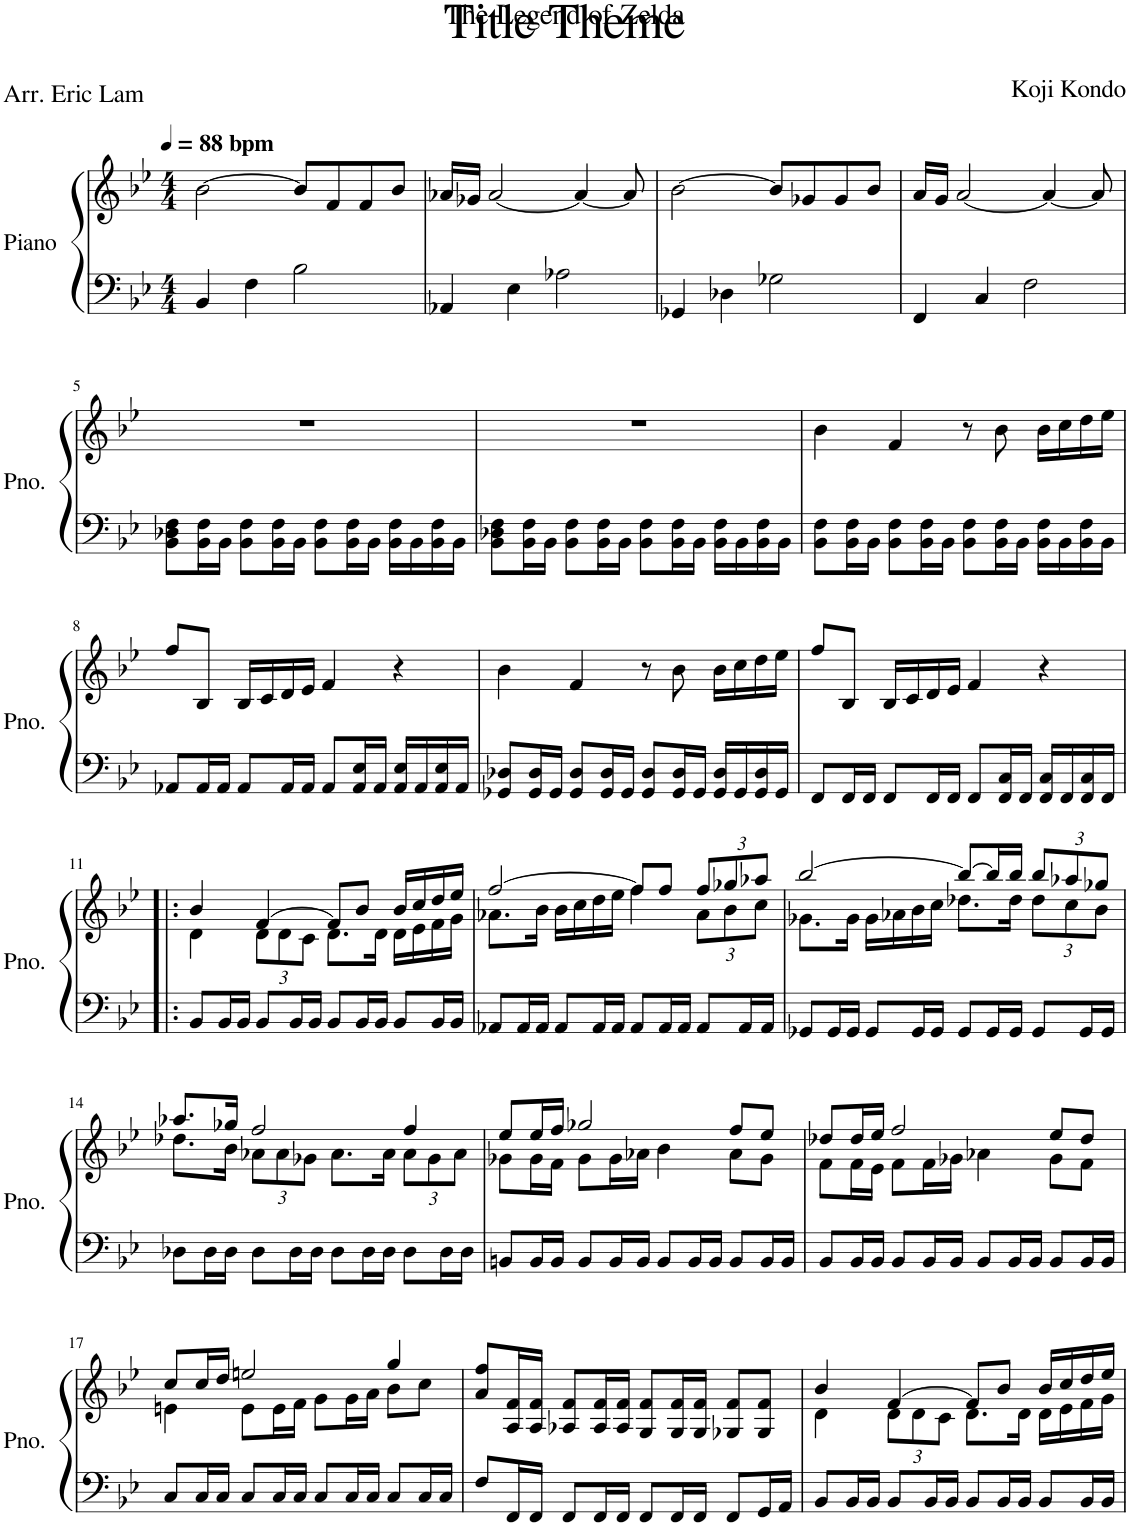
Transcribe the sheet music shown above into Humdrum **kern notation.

**kern	**kern
*part1	*part1
*staff2	*staff1
*I"Piano	*
*I'Pno.	*
*clefF4	*clefG2
*k[b-e-]	*k[b-e-]
*M4/4	*M4/4
*MM88	*MM88
=1	=1
!	!LO:TX:a:B:t=bpm
4BB-/	[2b-\
4F\	.
2B-\	8b-/L]
.	8f/
.	8f/
.	8b-/J
=2	=2
4AA-X/	16a-X/LL
.	16g-X/JJ
.	[2a-/
4E-\	.
2A-X\	.
.	4a-/_
.	8a-/]
=3	=3
4GG-X/	[2b-\
4D-X\	.
2G-X\	8b-/L]
.	8g-X/
.	8g-/
.	8b-/J
=4	=4
4FF/	16a/LL
.	16g/JJ
.	[2a/
4C/	.
2F\	.
.	4a/_
.	8a/]
!!LO:LB:g=z
=5	=5
8BB-\ 8D-X\ 8F\L	1r
16BB-\ 16F\L	.
16BB-\JJ	.
8BB-\ 8F\L	.
16BB-\ 16F\L	.
16BB-\JJ	.
8BB-\ 8F\L	.
16BB-\ 16F\L	.
16BB-\JJ	.
16BB-\ 16F\LL	.
16BB-\	.
16BB-\ 16F\	.
16BB-\JJ	.
=6	=6
8BB-\ 8D-X\ 8F\L	1r
16BB-\ 16F\L	.
16BB-\JJ	.
8BB-\ 8F\L	.
16BB-\ 16F\L	.
16BB-\JJ	.
8BB-\ 8F\L	.
16BB-\ 16F\L	.
16BB-\JJ	.
16BB-\ 16F\LL	.
16BB-\	.
16BB-\ 16F\	.
16BB-\JJ	.
=7	=7
8BB-\ 8F\L	4b-\
16BB-\ 16F\L	.
16BB-\JJ	.
8BB-\ 8F\L	4f/
16BB-\ 16F\L	.
16BB-\JJ	.
8BB-\ 8F\L	8r
16BB-\ 16F\L	8b-\
16BB-\JJ	.
16BB-\ 16F\LL	16b-\LL
16BB-\	16cc\
16BB-\ 16F\	16dd\
16BB-\JJ	16ee-\JJ
!!LO:LB:g=z
=8	=8
8AA-X/L	8ff/L
16AA-/L	8B-/J
16AA-/JJ	.
8AA-/L	16B-/LL
.	16c/
16AA-/L	16d/
16AA-/JJ	16e-/JJ
8AA-/L	4f/
16AA-/ 16E-/L	.
16AA-/JJ	.
16AA-/ 16E-/LL	4r
16AA-/	.
16AA-/ 16E-/	.
16AA-/JJ	.
=9	=9
8GG-X/ 8D-X/L	4b-\
16GG-/ 16D-/L	.
16GG-/JJ	.
8GG-/ 8D-/L	4f/
16GG-/ 16D-/L	.
16GG-/JJ	.
8GG-/ 8D-/L	8r
16GG-/ 16D-/L	8b-\
16GG-/JJ	.
16GG-/ 16D-/LL	16b-\LL
16GG-/	16cc\
16GG-/ 16D-/	16dd\
16GG-/JJ	16ee-\JJ
=10	=10
8FF/L	8ff/L
16FF/L	8B-/J
16FF/JJ	.
8FF/L	16B-/LL
.	16c/
16FF/L	16d/
16FF/JJ	16e-/JJ
8FF/L	4f/
16FF/ 16C/L	.
16FF/JJ	.
16FF/ 16C/LL	4r
16FF/	.
16FF/ 16C/	.
16FF/JJ	.
!!LO:LB:g=z
=11!|:	=11!|:
*	*^
8BB-/L	4b-/	4d\
16BB-/L	.	.
16BB-/JJ	.	.
*	*	*Xbrackettup
8BB-/L	[4f/	12d\L
.	.	12d\
16BB-/L	.	.
.	.	12c\J
16BB-/JJ	.	.
8BB-/L	8f/L]	8.d\L
16BB-/L	8b-/J	.
16BB-/JJ	.	16d\Jk
8BB-/L	16b-/LL	16d\LL
.	16cc/	16e-\
16BB-/L	16dd/	16f\
16BB-/JJ	16ee-/JJ	16g\JJ
=12	=12	=12
8AA-X/L	[2ff/	8.a-X\L
16AA-/L	.	.
16AA-/JJ	.	16b-\Jk
8AA-/L	.	16b-\LL
.	.	16cc\
16AA-/L	.	16dd\
16AA-/JJ	.	16ee-\JJ
8AA-/L	8ff/L]	4ff\
16AA-/L	8ff/J	.
16AA-/JJ	.	.
8AA-/L	12ff/L	12a-\L
.	12gg-X/	12b-\
16AA-/L	.	.
.	12aa-X/J	12cc\J
16AA-/JJ	.	.
=13	=13	=13
8GG-X/L	[2bb-/	8.g-X\L
16GG-/L	.	.
16GG-/JJ	.	16g-\Jk
8GG-/L	.	16g-\LL
.	.	16a-X\
16GG-/L	.	16b-\
16GG-/JJ	.	16cc\JJ
8GG-/L	8bb-/L_	8.dd-X\L
16GG-/L	16bb-/L]	.
16GG-/JJ	16bb-/JJ	16dd-\Jk
8GG-/L	12bb-/L	12dd-\L
.	12aa-X/	12cc\
16GG-/L	.	.
.	12gg-X/J	12b-\J
16GG-/JJ	.	.
!!LO:LB:g=z	!!
=14	=14	=14
8D-X\L	8.aa-X/L	8.dd-X\L
16D-\L	.	.
16D-\JJ	16gg-X/Jk	16b-\Jk
8D-\L	2ff/	12a-X\L
.	.	12a-\
16D-\L	.	.
.	.	12g-X\J
16D-\JJ	.	.
8D-\L	.	8.a-\L
16D-\L	.	.
16D-\JJ	.	16a-\Jk
8D-\L	4ff/	12a-\L
.	.	12g-\
16D-\L	.	.
.	.	12a-\J
16D-\JJ	.	.
=15	=15	=15
8BBn/L	8ee-/L	8g-X\L
16BB/L	16ee-/L	16g-\L
16BB/JJ	16ff/JJ	16f\JJ
8BB/L	2gg-X/	8g-\L
16BB/L	.	16g-\L
16BB/JJ	.	16a-X\JJ
8BB/L	.	4b-\
16BB/L	.	.
16BB/JJ	.	.
8BB/L	8ff/L	8a-\L
16BB/L	8ee-/J	8g-\J
16BB/JJ	.	.
=16	=16	=16
8BB-/L	8dd-X/L	8f\L
16BB-/L	16dd-/L	16f\L
16BB-/JJ	16ee-/JJ	16e-\JJ
8BB-/L	2ff/	8f\L
16BB-/L	.	16f\L
16BB-/JJ	.	16g-X\JJ
8BB-/L	.	4a-X\
16BB-/L	.	.
16BB-/JJ	.	.
8BB-/L	8ee-/L	8g-\L
16BB-/L	8dd-/J	8f\J
16BB-/JJ	.	.
!!LO:LB:g=z	!!
=17	=17	=17
8C/L	8cc/L	4en\
16C/L	16cc/L	.
16C/JJ	16dd/JJ	.
8C/L	2een/	8e\L
16C/L	.	16e\L
16C/JJ	.	16f\JJ
8C/L	.	8g\L
16C/L	.	16g\L
16C/JJ	.	16a\JJ
8C/L	4gg/	8b-\L
16C/L	.	8cc\J
16C/JJ	.	.
*	*v	*v
=18	=18
8F/L	8a/ 8ff/L
16FF/L	16A/ 16f/L
16FF/JJ	16A/ 16f/JJ
8FF/L	8A-X/ 8f/L
16FF/L	16A-/ 16f/L
16FF/JJ	16A-/ 16f/JJ
8FF/L	8G/ 8f/L
16FF/L	16G/ 16f/L
16FF/JJ	16G/ 16f/JJ
8FF/L	8G-X/ 8f/L
16GG/L	8G-/ 8f/J
16AA/JJ	.
=19	=19
*	*^
8BB-/L	4b-/	4d\
16BB-/L	.	.
16BB-/JJ	.	.
8BB-/L	[4f/	12d\L
.	.	12d\
16BB-/L	.	.
.	.	12c\J
16BB-/JJ	.	.
8BB-/L	8f/L]	8.d\L
16BB-/L	8b-/J	.
16BB-/JJ	.	16d\Jk
8BB-/L	16b-/LL	16d\LL
.	16cc/	16e-\
16BB-/L	16dd/	16f\
16BB-/JJ	16ee-/JJ	16g\JJ
*	*v	*v
=	=
*-	*-
